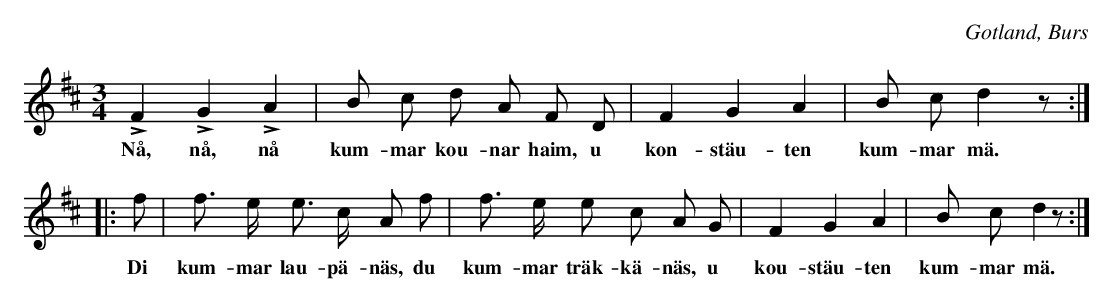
X:1
T:
O:Gotland, Burs
M:3/4
L:1/16
K:D
LF4 LG4 LA4|B2 c2 d2 A2 F2 D2|F4 G4 A4|B2 c2 d4 z2:|
w:Nå, nå, nå kum-mar kou-nar haim, u kon-stäu-ten kum-mar mä.
|:f2|f3 e e3 c A2 f2|f3 e e2 c2 A2 G2|F4 G4 A4|B2 c2 d4 z2:|
w:Di kum-mar lau-pä-näs, du kum-mar träk-kä-näs, u kou-stäu-ten kum-mar mä.
